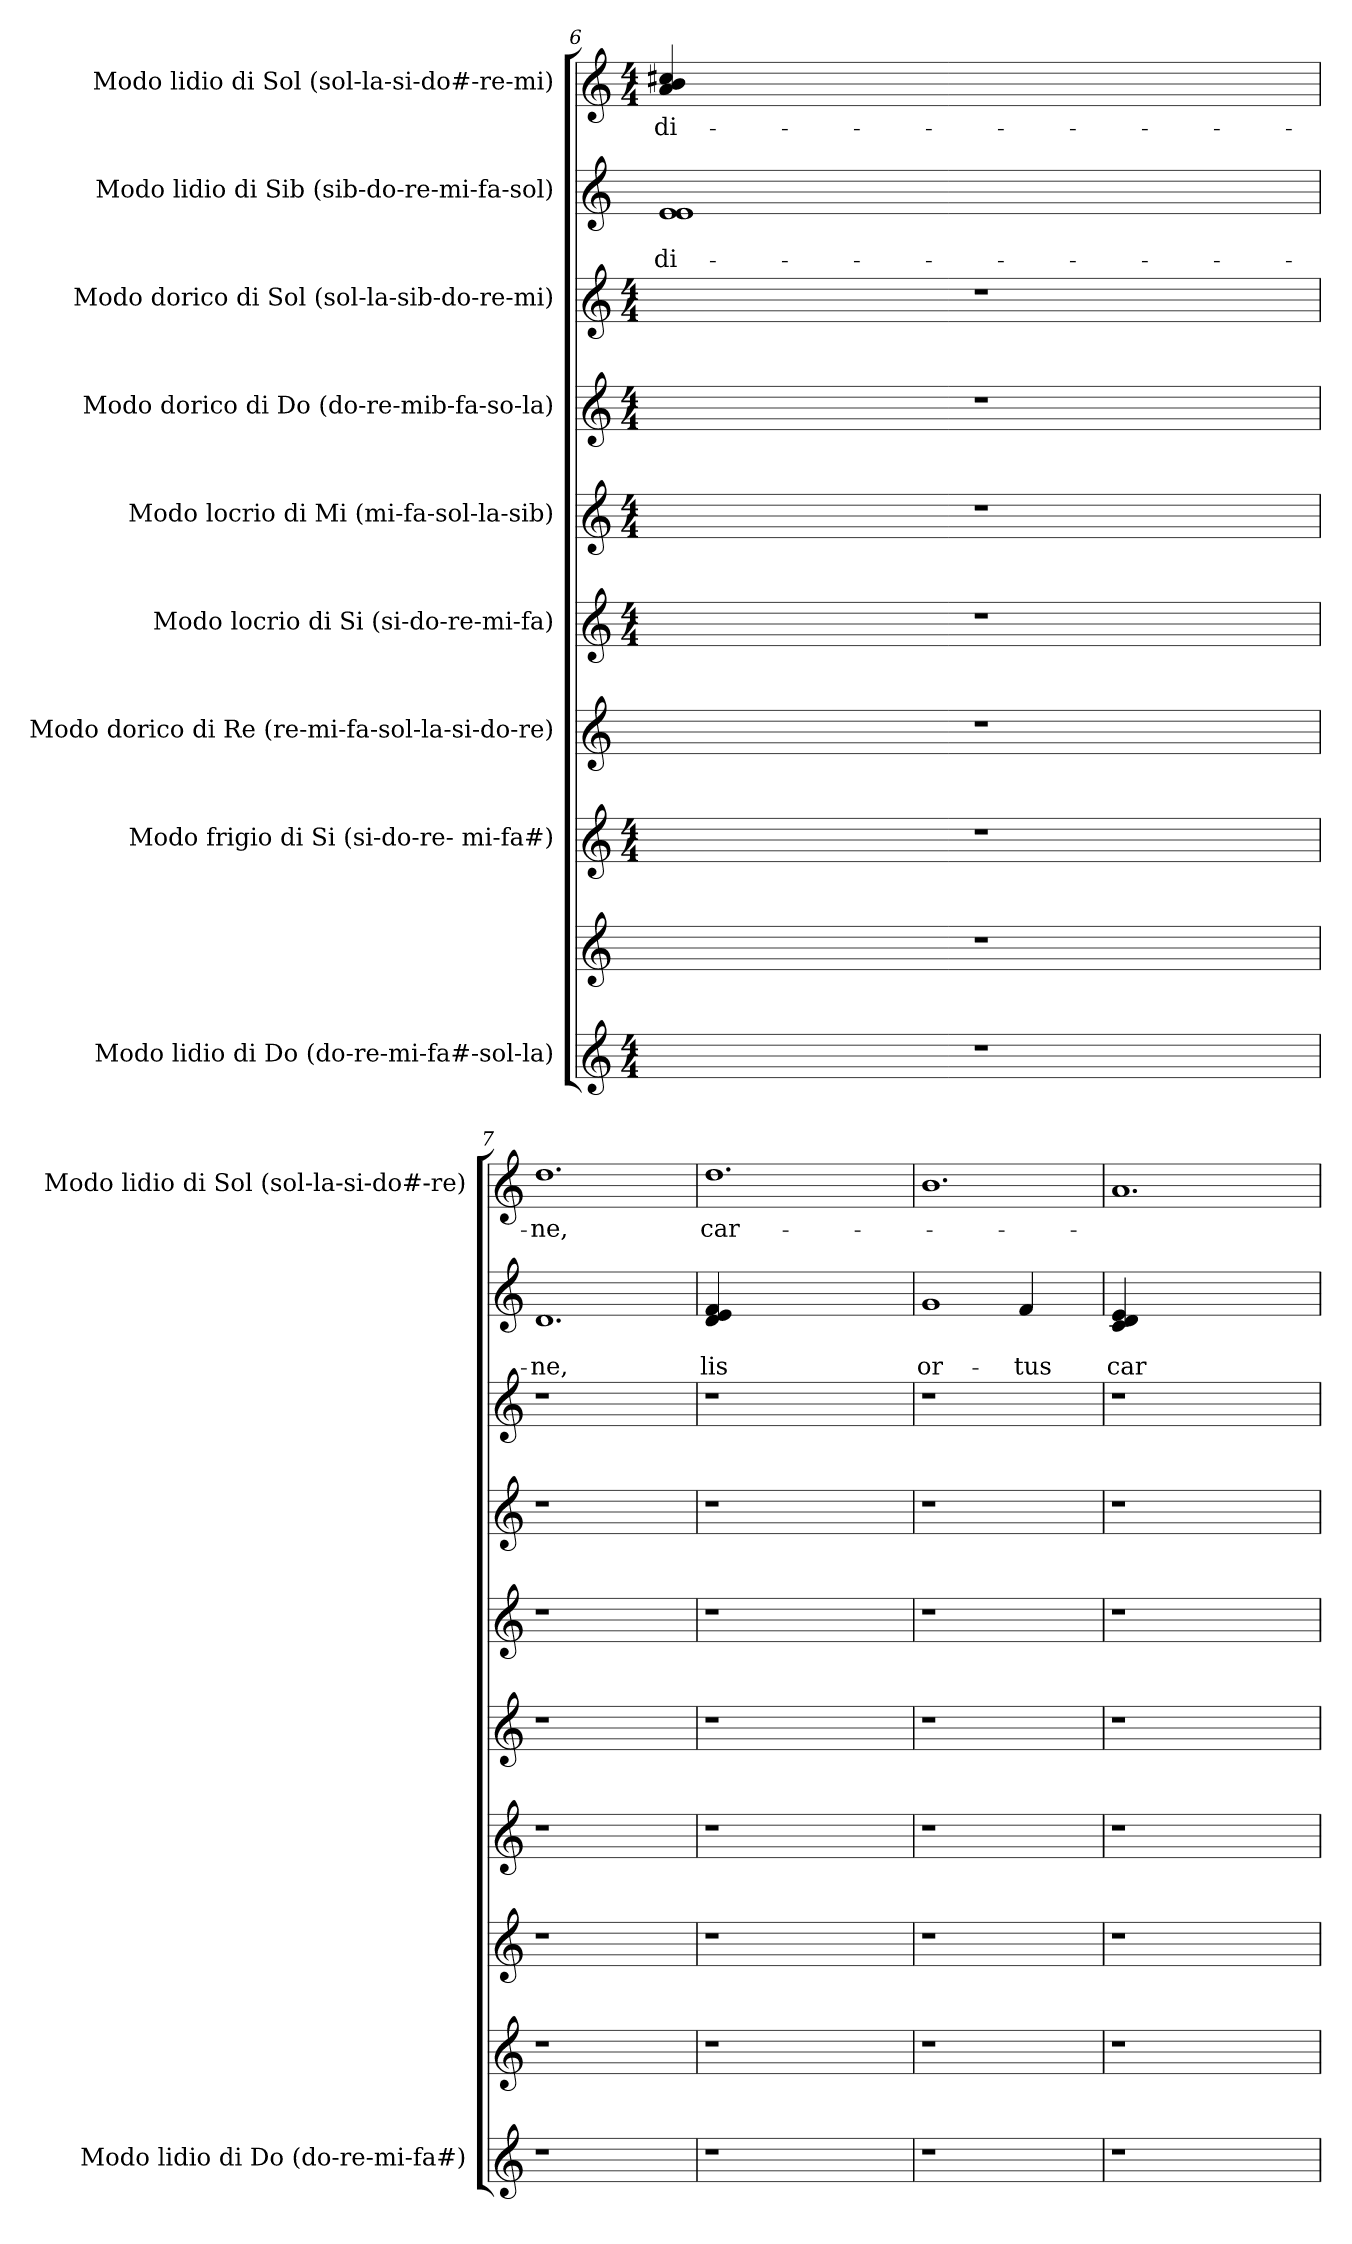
**kern	**kern	**kern	**kern	**kern	**kern	**kern	**kern	**kern	**text	**text	**kern	**text
*part10	*part9	*part8	*part7	*part6	*part5	*part4	*part3	*part2	*part2	*part2	*part1	*part1
*staff10	*staff9	*staff8	*staff7	*staff6	*staff5	*staff4	*staff3	*staff2	*staff2	*staff2	*staff1	*staff1
*I"Modo lidio di Do (do-re-mi-fa#-sol-la)	*	*I"Modo frigio di Si (si-do-re- mi-fa#)	*I"Modo dorico di Re (re-mi-fa-sol-la-si-do-re)	*I"Modo locrio di Si (si-do-re-mi-fa)	*I"Modo locrio di Mi (mi-fa-sol-la-sib)	*I"Modo dorico di Do (do-re-mib-fa-so-la)	*I"Modo dorico di Sol (sol-la-sib-do-re-mi)	*I"Modo lidio di Sib (sib-do-re-mi-fa-sol)	*	*	*I"Modo lidio di Sol (sol-la-si-do#-re-mi)	*
*I'Modo lidio di Do (do-re-mi-fa#)	*	*	*	*	*	*	*	*	*	*	*I'Modo lidio di Sol (sol-la-si-do#-re)	*
*clefG2	*clefG2	*clefG2	*clefG2	*clefG2	*clefG2	*clefG2	*clefG2	*clefG2	*	*	*clefG2	*
*k[]	*k[]	*k[]	*k[]	*k[]	*k[]	*k[]	*k[]	*k[]	*	*	*k[]	*
*C:	*C:	*C:	*C:	*C:	*C:	*C:	*C:	*C:	*	*	*C:	*
*M4/4	*	*M4/4	*	*M4/4	*M4/4	*M4/4	*M4/4	*	*	*	*M4/4	*
=6	=6	=6	=6	=6	=6	=6	=6	=6	=6	=6	=6	=6
!	!	!	!	!	!	!	!	!	!	!LO:LY:b	!	!LO:LY:b
1r	1r	1r	1r	1r	1r	1r	1r	1e 1e	.	-di-	4a/ 4b/ 4cc#X/	-di-
.	.	.	.	.	.	.	.	.	.	.	2.ryy	.
=7	=7	=7	=7	=7	=7	=7	=7	=7	=7	=7	=7	=7
!	!	!	!	!	!	!	!	!	!	!LO:LY:b	!	!LO:LY:b
1r	1r	1r	1r	1r	1r	1r	1r	1.d	.	-ne,	1.dd	-ne,
2ryy	2ryy	2ryy	2ryy	2ryy	2ryy	2ryy	2ryy	.	.	.	.	.
=8	=8	=8	=8	=8	=8	=8	=8	=8	=8	=8	=8	=8
!	!	!	!	!	!	!	!	!	!	!LO:LY:b	!	!LO:LY:b
1r	1r	1r	1r	1r	1r	1r	1r	4d/ 4e/ 4f/	.	-lis	1.dd	car-
.	.	.	.	.	.	.	.	1ryy	.	.	.	.
2ryy	2ryy	2ryy	2ryy	2ryy	2ryy	2ryy	2ryy	.	.	.	.	.
.	.	.	.	.	.	.	.	4ryy	.	.	.	.
=9	=9	=9	=9	=9	=9	=9	=9	=9	=9	=9	=9	=9
!	!	!	!	!	!	!	!	!	!	!LO:LY:b	!	!
1r	1r	1r	1r	1r	1r	1r	1r	1g	.	or-	1.b	.
!	!	!	!	!	!	!	!	!	!	!LO:LY:b	!	!
2ryy	2ryy	2ryy	2ryy	2ryy	2ryy	2ryy	2ryy	4f/	.	-tus	.	.
.	.	.	.	.	.	.	.	4ryy	.	.	.	.
=10	=10	=10	=10	=10	=10	=10	=10	=10	=10	=10	=10	=10
!	!	!	!	!	!	!	!	!	!	!LO:LY:b	!	!
1r	1r	1r	1r	1r	1r	1r	1r	4c/ 4d/ 4e/	.	car-	1.a	.
.	.	.	.	.	.	.	.	1ryy	.	.	.	.
2ryy	2ryy	2ryy	2ryy	2ryy	2ryy	2ryy	2ryy	.	.	.	.	.
.	.	.	.	.	.	.	.	4ryy	.	.	.	.
=	=	=	=	=	=	=	=	=	=	=	=	=
*-	*-	*-	*-	*-	*-	*-	*-	*-	*-	*-	*-	*-
